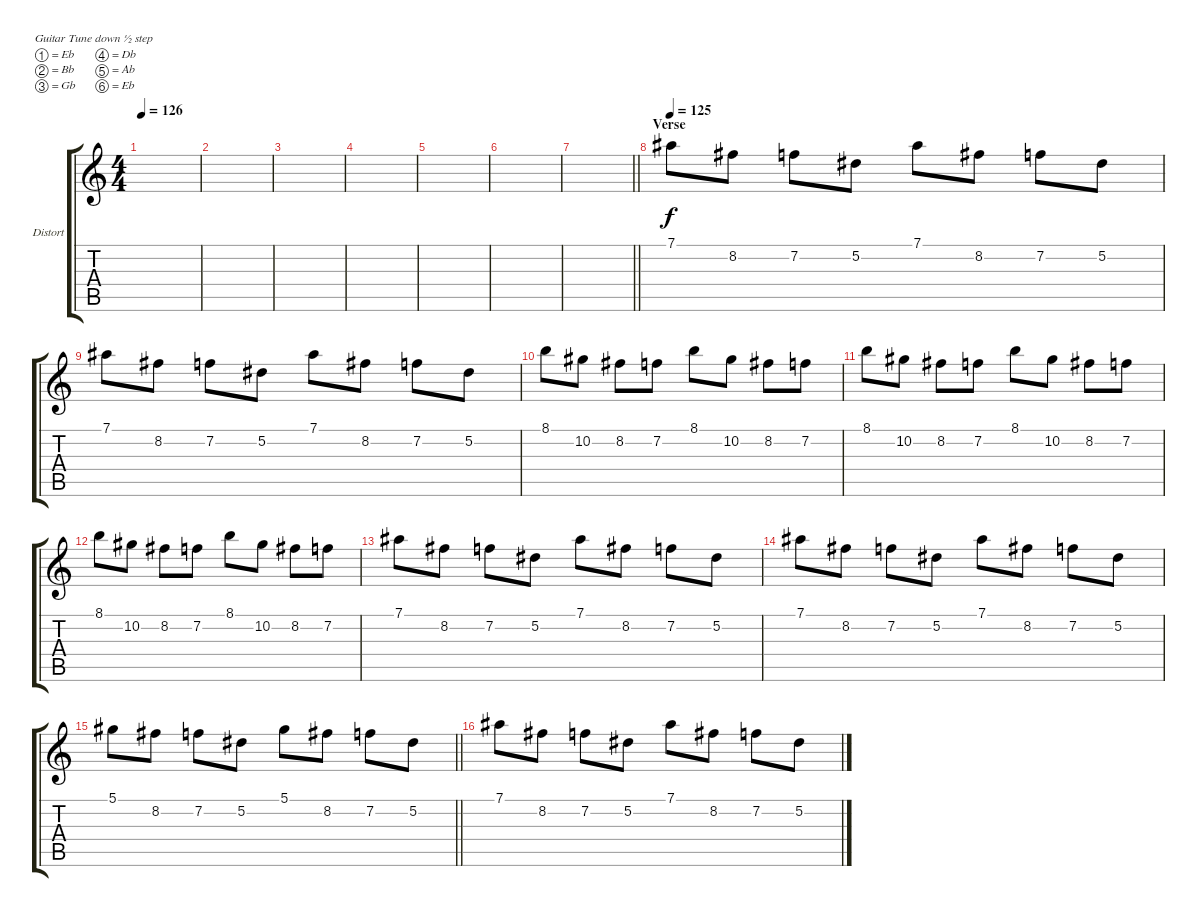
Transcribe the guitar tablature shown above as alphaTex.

\defaultSystemsLayout 4
\bracketExtendMode groupsimilarinstruments
\firstSystemTrackNameOrientation horizontal
\otherSystemsTrackNameOrientation horizontal
\chordDiagramsInScore
\track ("Distort" "Distort") {instrument distortionguitar}
\staff {score tabs}
\tuning (Eb4 Bb3 Gb3 Db3 Ab2 Eb2)
\ts (4 4)
\tempo 126
\clef g2
\ks c
|
|
|
|
|
|
\barLineRight lightlight
|
\section ("" "Verse")
\tempo 125
7.1.8 8.2.8 7.2.8 5.2.8 7.1.8 8.2.8 7.2.8 5.2.8 |
7.1.8 8.2.8 7.2.8 5.2.8 7.1.8 8.2.8 7.2.8 5.2.8 |
8.1.8 10.2.8 8.2.8 7.2.8 8.1.8 10.2.8 8.2.8 7.2.8 |
8.1.8 10.2.8 8.2.8 7.2.8 8.1.8 10.2.8 8.2.8 7.2.8 |
8.1.8 10.2.8 8.2.8 7.2.8 8.1.8 10.2.8 8.2.8 7.2.8 |
7.1.8 8.2.8 7.2.8 5.2.8 7.1.8 8.2.8 7.2.8 5.2.8 |
7.1.8 8.2.8 7.2.8 5.2.8 7.1.8 8.2.8 7.2.8 5.2.8 |
\barLineRight lightlight
5.1.8 8.2.8 7.2.8 5.2.8 5.1.8 8.2.8 7.2.8 5.2.8 |
7.1.8 8.2.8 7.2.8 5.2.8 7.1.8 8.2.8 7.2.8 5.2.8
